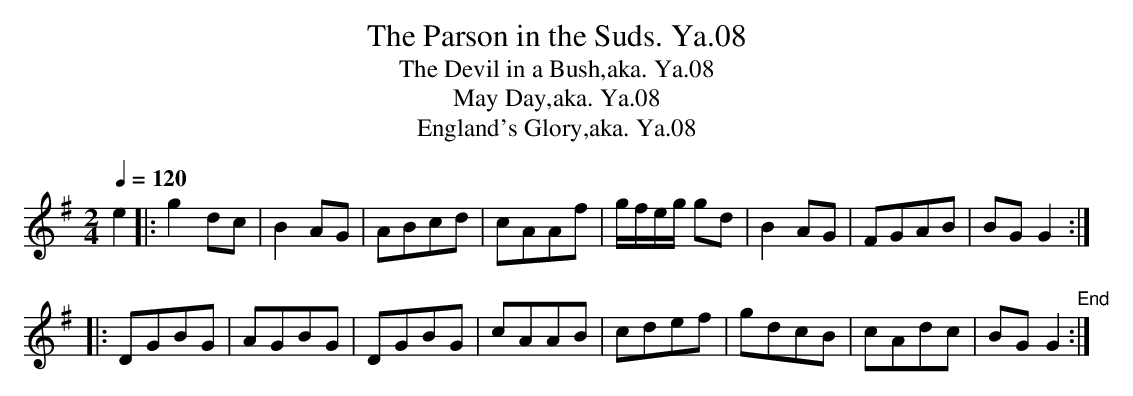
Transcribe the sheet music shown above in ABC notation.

X:1
T:Parson in the Suds. Ya.08, The
T:Devil in a Bush,aka. Ya.08, The
T:May Day,aka. Ya.08
T:England's Glory,aka. Ya.08
L:1/8
M:2/4
Q:1/4=120
K:G
e2|:g2dc|B2AG|ABcd|cAAf|g/f/e/g/ gd|B2AG|FGAB|BGG2:|
|:DGBG|AGBG|DGBG|cAAB|cdef|gdcB|cAdc|BGG2"End":|]
